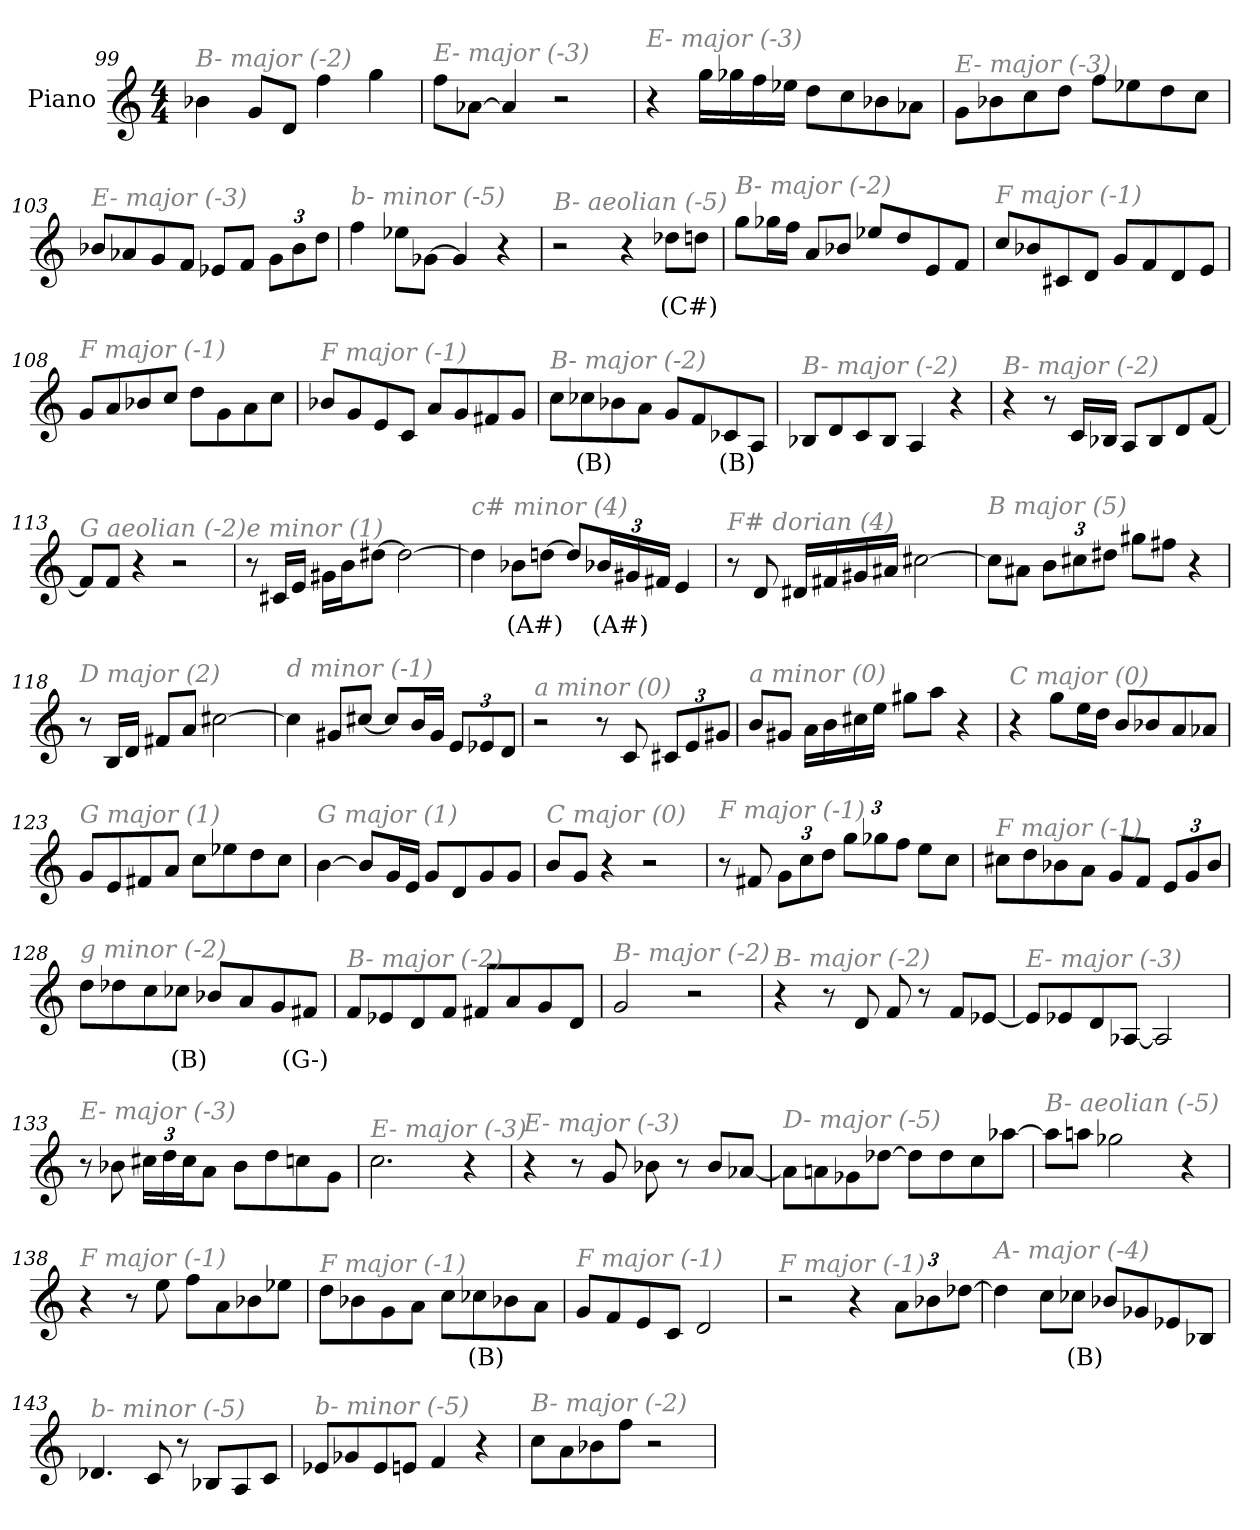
**kern	**text
*part1	*part1
*staff1	*staff1
*I"Piano	*
*I'Pno	*
*clefG2	*
*k[]	*
*M4/4	*
=99	=99
!LO:TX:i:color=#808080:t=B- major (-2)	!
4b-X\	.
8g/L	.
8d/J	.
4ff\	.
4gg\	.
=100	=100
!LO:TX:i:color=#808080:t=E- major (-3)	!
8ff\L	.
[8a-X\J	.
4a-/]	.
2r	.
!!LO:LB:g=z
=101	=101
!LO:TX:i:color=#808080:t=E- major (-3)	!
4r	.
16gg\LL	.
16gg-X\	.
16ff\	.
16ee-X\JJ	.
8dd\L	.
8cc\	.
8b-X\	.
8a-X\J	.
=102	=102
!LO:TX:i:color=#808080:t=E- major (-3)	!
8g\L	.
8b-X\	.
8cc\	.
8dd\J	.
8ff\L	.
8ee-X\	.
8dd\	.
8cc\J	.
=103	=103
!LO:TX:i:color=#808080:t=E- major (-3)	!
8b-X/L	.
8a-X/	.
8g/	.
8f/J	.
8e-X/L	.
8f/J	.
*Xbrackettup	*
12g\L	.
12b-\	.
12dd\J	.
=104	=104
!LO:TX:i:color=#808080:t=b- minor (-5)	!
4ff\	.
8ee-X\L	.
[8g-X\J	.
4g-/]	.
4r	.
!!LO:LB:g=z
=105	=105
!LO:TX:i:color=#808080:t=B- aeolian (-5)	!
2r	.
4r	.
8dd-Xi\L	(C#)
8dd\J	.
=106	=106
!LO:TX:i:color=#808080:t=B- major (-2)	!
8gg\L	.
16gg-X\L	.
16ff\JJ	.
8a/L	.
8b-X/J	.
8ee-X/L	.
8dd/	.
8e/	.
8f/J	.
=107	=107
!LO:TX:i:color=#808080:t=F major (-1)	!
8cc/L	.
8b-X/	.
8c#X/	.
8d/J	.
8g/L	.
8f/	.
8d/	.
8e/J	.
=108	=108
!LO:TX:i:color=#808080:t=F major (-1)	!
8g/L	.
8a/	.
8b-X/	.
8cc/J	.
8dd\L	.
8g\	.
8a\	.
8cc\J	.
!!LO:LB:g=z
=109	=109
!LO:TX:i:color=#808080:t=F major (-1)	!
8b-X/L	.
8g/	.
8e/	.
8c/J	.
8a/L	.
8g/	.
8f#X/	.
8g/J	.
=110	=110
!LO:TX:i:color=#808080:t=B- major (-2)	!
8cc\L	.
8cc-Xi\	(B)
8b-X\	.
8a\J	.
8g/L	.
8f/	.
8c-Xi/	(B)
8A/J	.
=111	=111
!LO:TX:i:color=#808080:t=B- major (-2)	!
8B-X/L	.
8d/	.
8c/	.
8B-/J	.
4A/	.
4r	.
=112	=112
!LO:TX:i:color=#808080:t=B- major (-2)	!
4r	.
8r	.
16c/LL	.
16B-X/JJ	.
8A/L	.
8B-/	.
8d/	.
[8f/J	.
!!LO:LB:g=z
=113	=113
!LO:TX:i:color=#808080:t=G aeolian (-2)	!
8f/L]	.
8f/J	.
4r	.
2r	.
=114	=114
!LO:TX:i:color=#808080:t=e minor (1)	!
8r	.
16c#X/LL	.
16e/JJ	.
16g#X\LL	.
16b\J	.
[8dd#X\J	.
2dd#\_	.
=115	=115
!LO:TX:i:color=#808080:t=c# minor (4)	!
4dd#\]	.
8b-Xi\L	(A#)
[8ddn\J	.
8dd/L]	.
24b-Xi/L	(A#)
24g#X/	.
24f#X/JJ	.
4e/	.
=116	=116
!LO:TX:i:color=#808080:t=F# dorian (4)	!
8r	.
8d/	.
16d#X/LL	.
16f#X/	.
16g#X/	.
16a#X/JJ	.
[2cc#X\	.
!!LO:LB:g=z
=117	=117
!LO:TX:i:color=#808080:t=B major (5)	!
8cc#\L]	.
8a#X\J	.
12b\L	.
12cc#X\	.
12dd#X\J	.
8gg#X\L	.
8ff#X\J	.
4r	.
=118	=118
!LO:TX:i:color=#808080:t=D major (2)	!
8r	.
16B/LL	.
16d/JJ	.
8f#X/L	.
8a/J	.
[2cc#X\	.
=119	=119
!LO:TX:i:color=#808080:t=d minor (-1)	!
4cc#\]	.
8g#X/L	.
[8cc#X/J	.
8cc#/L]	.
16b/L	.
16g#/JJ	.
12e/L	.
12e-X/	.
12d/J	.
=120	=120
!LO:TX:i:color=#808080:t=a minor (0)	!
2r	.
8r	.
8c/	.
12c#X/L	.
12e/	.
12g#X/J	.
!!LO:LB:g=z
=121	=121
!LO:TX:i:color=#808080:t=a minor (0)	!
8b/L	.
8g#X/J	.
16a\LL	.
16b\	.
16cc#X\	.
16ee\JJ	.
8gg#X\L	.
8aa\J	.
4r	.
=122	=122
!LO:TX:i:color=#808080:t=C major (0)	!
4r	.
8gg\L	.
16ee\L	.
16dd\JJ	.
8b/L	.
8b-X/	.
8a/	.
8a-X/J	.
=123	=123
!LO:TX:i:color=#808080:t=G major (1)	!
8g/L	.
8e/	.
8f#X/	.
8a/J	.
8cc\L	.
8ee-X\	.
8dd\	.
8cc\J	.
=124	=124
!LO:TX:i:color=#808080:t=G major (1)	!
[4b\	.
8b/L]	.
16g/L	.
16e/JJ	.
8g/L	.
8d/	.
8g/	.
8g/J	.
!!LO:LB:g=z
=125	=125
!LO:TX:i:color=#808080:t=C major (0)	!
8b/L	.
8g/J	.
4r	.
2r	.
=126	=126
!LO:TX:i:color=#808080:t=F major (-1)	!
8r	.
8f#Xj/	.
12g\L	.
12cc\	.
12dd\J	.
12gg\L	.
12gg-X\	.
12ff\J	.
8ee\L	.
8cc\J	.
=127	=127
!LO:TX:i:color=#808080:t=F major (-1)	!
8cc#X\L	.
8dd\	.
8b-X\	.
8a\J	.
8g/L	.
8f/J	.
12e/L	.
12g/	.
12b-/J	.
=128	=128
!LO:TX:i:color=#808080:t=g minor (-2)	!
8dd\L	.
8dd-X\	.
8cc\	.
8cc-Xi\J	(B)
8b-X/L	.
8a/	.
8g/	.
8f#Xi/J	(G-)
!!LO:LB:g=z
=129	=129
!LO:TX:i:color=#808080:t=B- major (-2)	!
8f/L	.
8e-X/	.
8d/	.
8f/J	.
8f#X/L	.
8a/	.
8g/	.
8d/J	.
=130	=130
!LO:TX:i:color=#808080:t=B- major (-2)	!
2g/	.
2r	.
=131	=131
!LO:TX:i:color=#808080:t=B- major (-2)	!
4r	.
8r	.
8d/	.
8f/	.
8r	.
8f/L	.
[8e-X/J	.
=132	=132
!LO:TX:i:color=#808080:t=E- major (-3)	!
8e-/L]	.
8e-X/	.
8d/	.
[8A-X/J	.
2A-/]	.
=133	=133
!LO:TX:i:color=#808080:t=E- major (-3)	!
8r	.
8b-X\	.
24cc#X\LL	.
24dd\	.
24cc#\J	.
8a\J	.
8b-\L	.
8dd\	.
8ccn\	.
8g\J	.
!!LO:LB:g=z
=134	=134
!LO:TX:i:color=#808080:t=E- major (-3)	!
2.cc\	.
4r	.
=135	=135
!LO:TX:i:color=#808080:t=E- major (-3)	!
4r	.
8r	.
8g/	.
8b-X\	.
8r	.
8b-/L	.
[8a-X/J	.
=136	=136
!LO:TX:i:color=#808080:t=D- major (-5)	!
8a-\L]	.
8an\	.
8g-X\	.
[8dd-X\J	.
8dd-\L]	.
8dd-\	.
8cc\	.
[8aa-X\J	.
=137	=137
!LO:TX:i:color=#808080:t=B- aeolian (-5)	!
8aa-\L]	.
8aan\J	.
2gg-X\	.
4r	.
=138	=138
!LO:TX:i:color=#808080:t=F major (-1)	!
4r	.
8r	.
8ee\	.
8ff\L	.
8a\	.
8b-X\	.
8ee-X\J	.
!!LO:PB:g=z
=139	=139
!LO:TX:i:color=#808080:t=F major (-1)	!
8dd\L	.
8b-X\	.
8g\	.
8a\J	.
8cc\L	.
8cc-Xi\	(B)
8b-X\	.
8a\J	.
=140	=140
!LO:TX:i:color=#808080:t=F major (-1)	!
8g/L	.
8f/	.
8e/	.
8c/J	.
2d/	.
=141	=141
!LO:TX:i:color=#808080:t=F major (-1)	!
2r	.
4r	.
12a\L	.
12b-X\	.
[12dd-X\J	.
=142	=142
!LO:TX:i:color=#808080:t=A- major (-4)	!
4dd-\]	.
8cc\L	.
8cc-Xi\J	(B)
8b-X/L	.
8g-X/	.
8e-X/	.
8B-X/J	.
=143	=143
!LO:TX:i:color=#808080:t=b- minor (-5)	!
4.d-X/	.
8c/	.
8r	.
8B-X/L	.
8A/	.
8c/J	.
!!LO:LB:g=z
=144	=144
!LO:TX:i:color=#808080:t=b- minor (-5)	!
8e-X/L	.
8g-X/	.
8e-/	.
8en/J	.
4f/	.
4r	.
=145	=145
!LO:TX:i:color=#808080:t=B- major (-2)	!
8cc\L	.
8a\	.
8b-X\	.
8ff\J	.
2r	.
=	=
*-	*-
